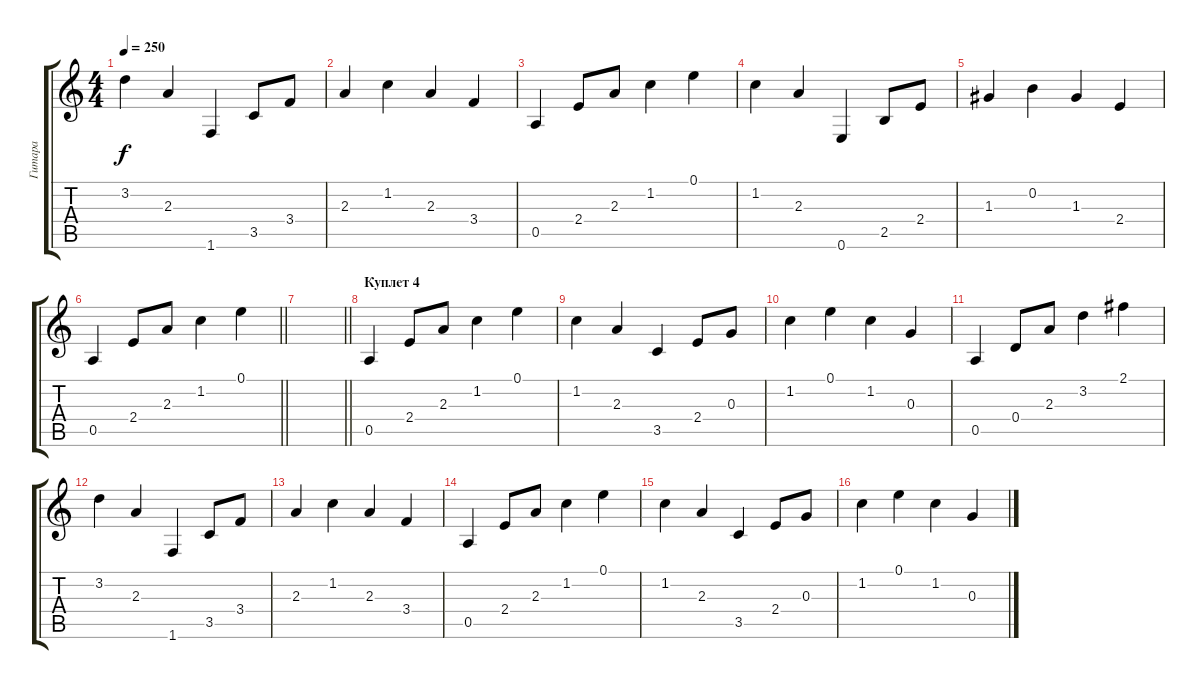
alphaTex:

\track ("Гитара" "Гитара") {instrument electricguitarclean}
\staff {score tabs}
\tuning (E4 B3 G3 D3 A2 E2) {hide}
\ts (4 4)
\tempo 250
\clef g2
\ks c
3.2.4{dy f} 2.3.4 1.6.4 3.5.8 3.4.8 |
2.3.4 1.2.4 2.3.4 3.4.4 |
0.5.4 2.4.8 2.3.8 1.2.4 0.1.4 |
1.2.4 2.3.4 0.6.4 2.5.8 2.4.8 |
1.3.4 0.2.4 1.3.4 2.4.4 |
\barLineRight lightlight
0.5.4 2.4.8 2.3.8 1.2.4 0.1.4 |
\barLineRight lightlight
|
\section ("" "Куплет 4")
0.5.4 2.4.8 2.3.8 1.2.4 0.1.4 |
1.2.4 2.3.4 3.5.4 2.4.8 0.3.8 |
1.2.4 0.1.4 1.2.4 0.3.4 |
0.5.4 0.4.8 2.3.8 3.2.4 2.1.4 |
3.2.4 2.3.4 1.6.4 3.5.8 3.4.8 |
2.3.4 1.2.4 2.3.4 3.4.4 |
0.5.4 2.4.8 2.3.8 1.2.4 0.1.4 |
1.2.4 2.3.4 3.5.4 2.4.8 0.3.8 |
1.2.4 0.1.4 1.2.4 0.3.4
